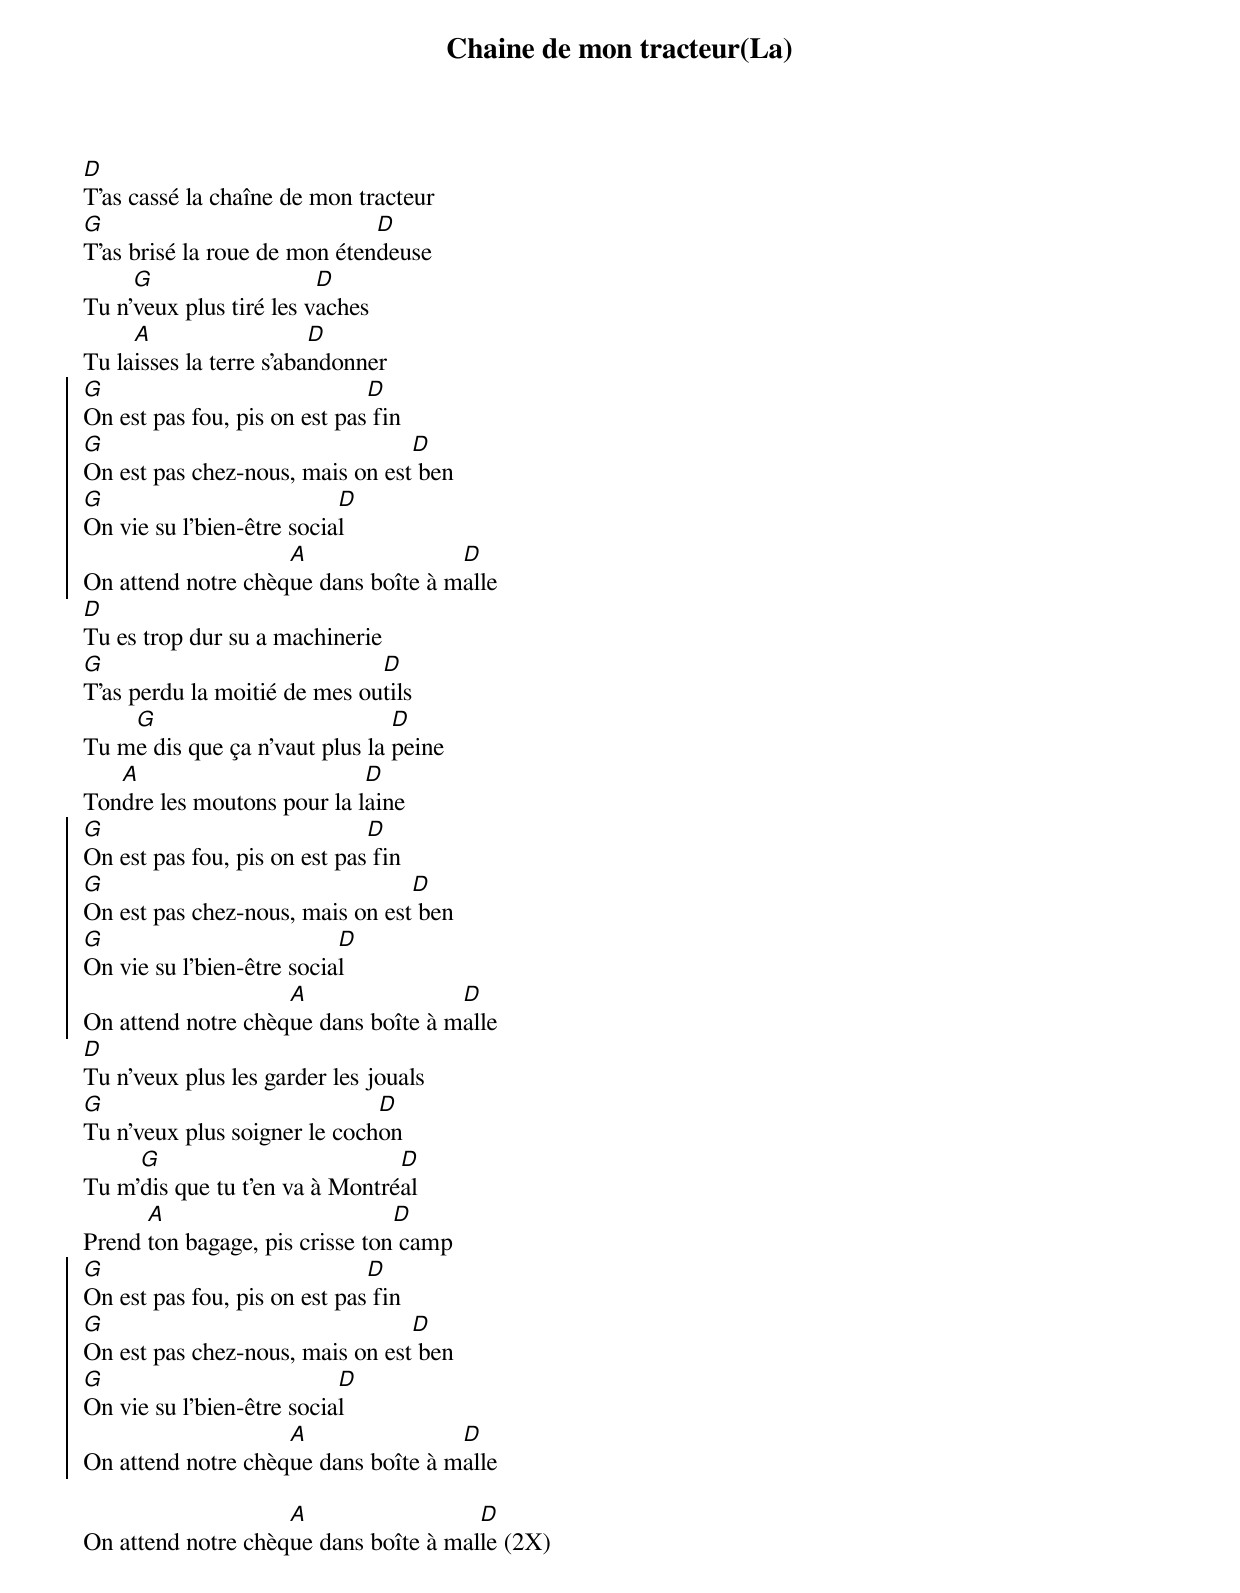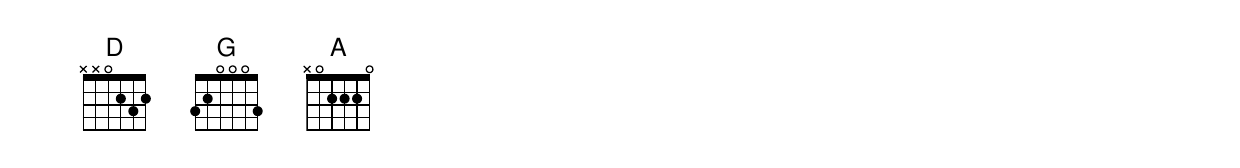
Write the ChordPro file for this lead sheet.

{t:Chaine de mon tracteur(La)}
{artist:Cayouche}

[D]T’as cassé la chaîne de mon tracteur
[G]T’as brisé la roue de mon éten[D]deuse
Tu n’[G]veux plus tiré les v[D]aches
Tu la[A]isses la terre s’aba[D]ndonner
{soc}
[G]On est pas fou, pis on est pas[D] fin
[G]On est pas chez-nous, mais on est[D] ben
[G]On vie su l’bien-être socia[D]l
On attend notre chèq[A]ue dans boîte à m[D]alle
{eoc}
[D]Tu es trop dur su a machinerie
[G]T’as perdu la moitié de mes ou[D]tils
Tu m[G]e dis que ça n’vaut plus la [D]peine
Ton[A]dre les moutons pour la l[D]aine
{soc}
[G]On est pas fou, pis on est pas[D] fin
[G]On est pas chez-nous, mais on est[D] ben
[G]On vie su l’bien-être socia[D]l
On attend notre chèq[A]ue dans boîte à m[D]alle
{eoc}
[D]Tu n’veux plus les garder les jouals
[G]Tu n’veux plus soigner le coch[D]on
Tu m’[G]dis que tu t’en va à Montré[D]al
Prend [A]ton bagage, pis crisse ton[D] camp
{soc}
[G]On est pas fou, pis on est pas[D] fin
[G]On est pas chez-nous, mais on est[D] ben
[G]On vie su l’bien-être socia[D]l
On attend notre chèq[A]ue dans boîte à m[D]alle
{eoc}

On attend notre chèq[A]ue dans boîte à mal[D]le (2X)
